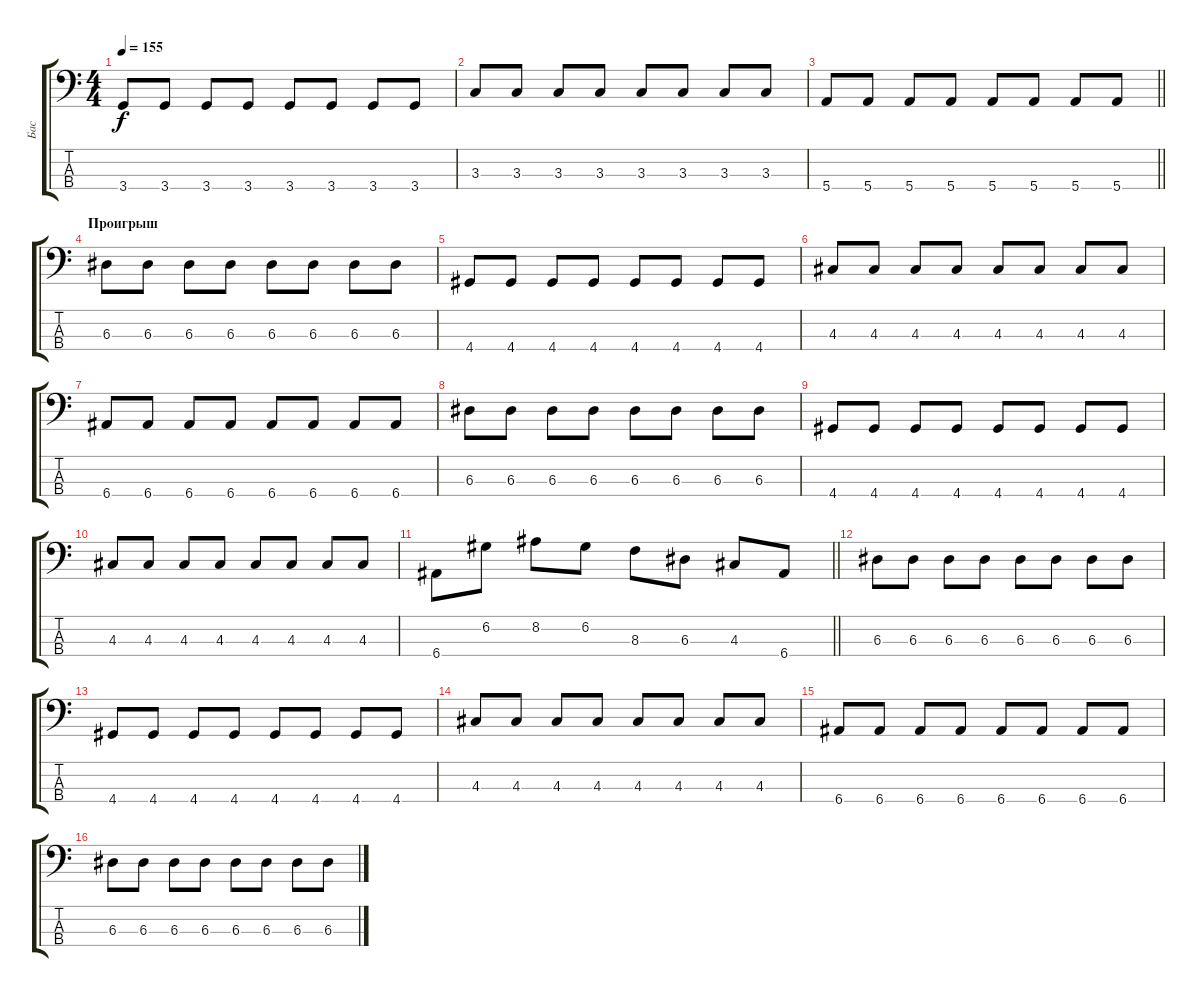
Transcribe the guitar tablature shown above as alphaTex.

\track ("Бас" "Бас") {instrument electricbassfinger}
\staff {score tabs}
\tuning (G2 D2 A1 E1) {hide}
\ts (4 4)
\tempo 155
\clef f4
\ks c
3.4.8{dy f} 3.4.8 3.4.8 3.4.8 3.4.8 3.4.8 3.4.8 3.4.8 |
3.3.8 3.3.8 3.3.8 3.3.8 3.3.8 3.3.8 3.3.8 3.3.8 |
\barLineRight lightlight
5.4.8 5.4.8 5.4.8 5.4.8 5.4.8 5.4.8 5.4.8 5.4.8 |
\section ("" "Проигрыш")
6.3.8 6.3.8 6.3.8 6.3.8 6.3.8 6.3.8 6.3.8 6.3.8 |
4.4.8 4.4.8 4.4.8 4.4.8 4.4.8 4.4.8 4.4.8 4.4.8 |
4.3.8 4.3.8 4.3.8 4.3.8 4.3.8 4.3.8 4.3.8 4.3.8 |
6.4.8 6.4.8 6.4.8 6.4.8 6.4.8 6.4.8 6.4.8 6.4.8 |
6.3.8 6.3.8 6.3.8 6.3.8 6.3.8 6.3.8 6.3.8 6.3.8 |
4.4.8 4.4.8 4.4.8 4.4.8 4.4.8 4.4.8 4.4.8 4.4.8 |
4.3.8 4.3.8 4.3.8 4.3.8 4.3.8 4.3.8 4.3.8 4.3.8 |
\barLineRight lightlight
6.4.8 6.2.8 8.2.8 6.2.8 8.3.8 6.3.8 4.3.8 6.4.8 |
\section ("" " ")
6.3.8 6.3.8 6.3.8 6.3.8 6.3.8 6.3.8 6.3.8 6.3.8 |
4.4.8 4.4.8 4.4.8 4.4.8 4.4.8 4.4.8 4.4.8 4.4.8 |
4.3.8 4.3.8 4.3.8 4.3.8 4.3.8 4.3.8 4.3.8 4.3.8 |
6.4.8 6.4.8 6.4.8 6.4.8 6.4.8 6.4.8 6.4.8 6.4.8 |
6.3.8 6.3.8 6.3.8 6.3.8 6.3.8 6.3.8 6.3.8 6.3.8
